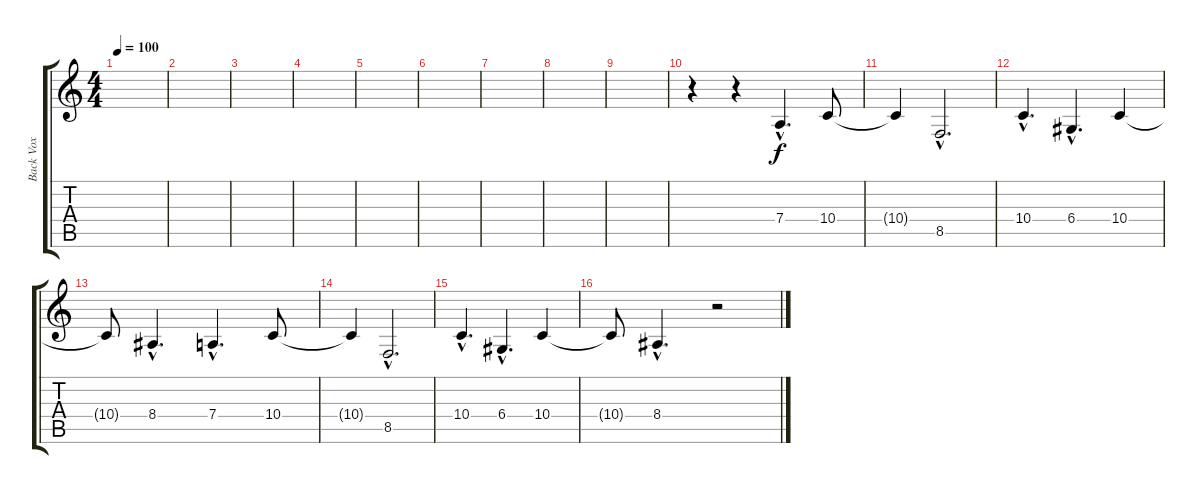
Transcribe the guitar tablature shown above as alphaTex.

\track ("Back Vox" "Back Vox") {instrument choiraahs}
\staff {score tabs}
\tuning (E4 B3 G3 D3 A2 E2) {hide}
\ts (4 4)
\tempo 100
\clef g2
\ks c
|
|
|
|
|
|
|
|
|
r.4 r.4 7.4{hac}.4{d volume 16} 10.4.8 |
10.4{t}.4 8.5{hac}.2{d} |
10.4{hac}.4{d} 6.4{hac}.4{d} 10.4.4 |
10.4{t}.8 8.4{hac}.4{d} 7.4{hac}.4{d} 10.4.8 |
10.4{t}.4 8.5{hac}.2{d} |
10.4{hac}.4{d} 6.4{hac}.4{d} 10.4.4 |
10.4{t}.8 8.4{hac}.4{d} r.2
